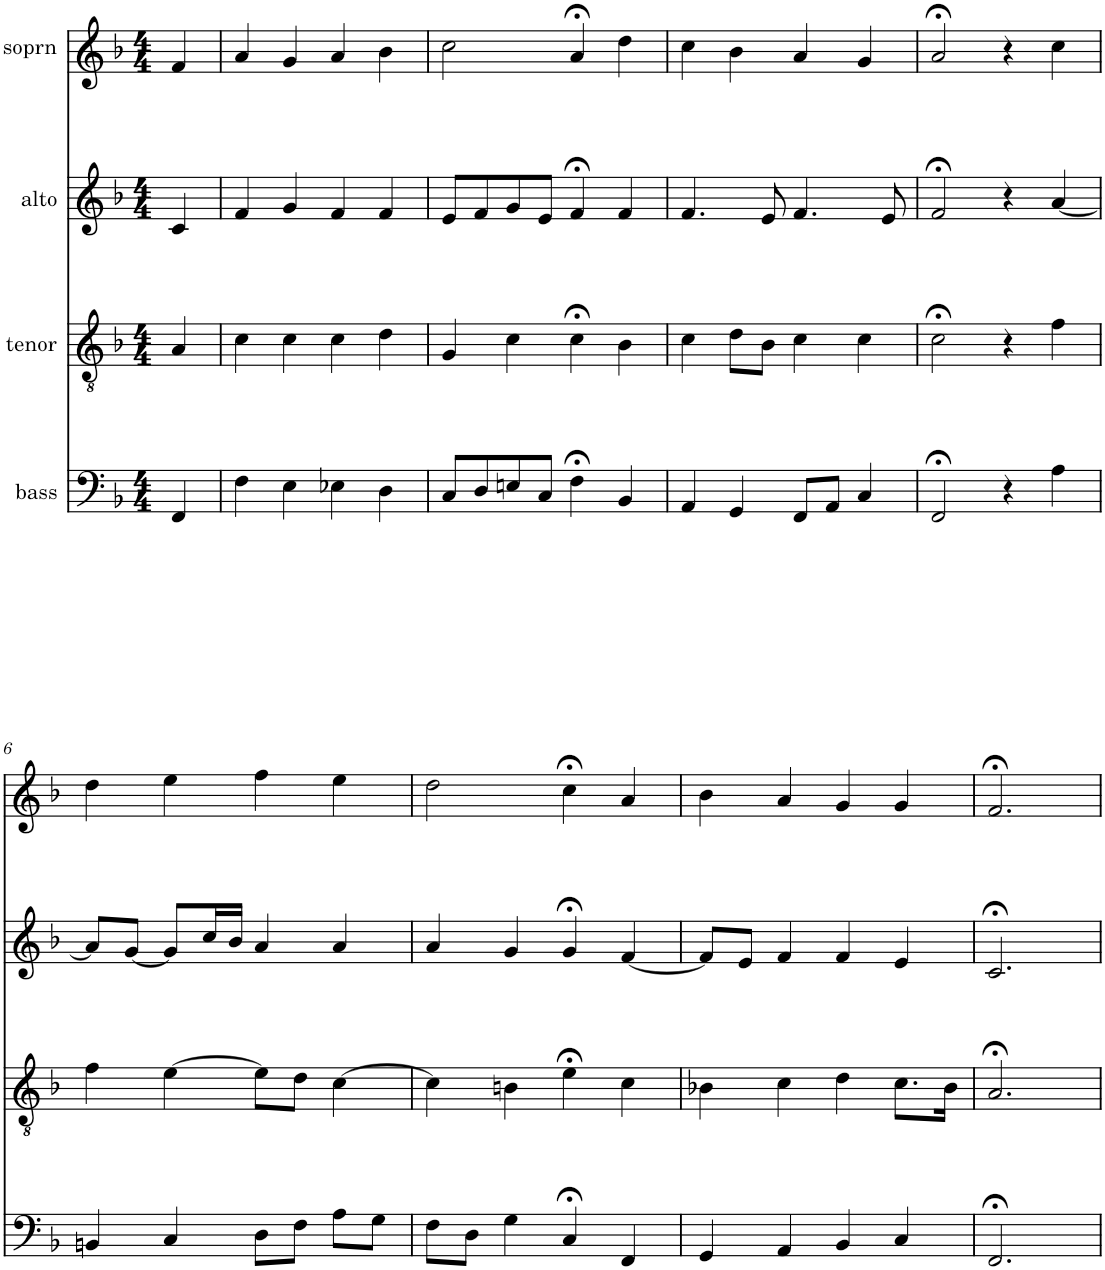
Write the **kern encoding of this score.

**kern	**kern	**kern	**kern
*part4	*part3	*part2	*part1
*staff4	*staff3	*staff2	*staff1
*I"bass	*I"tenor	*I"alto	*I"soprn
*clefF4	*clefGv2	*clefG2	*clefG2
*k[b-]	*k[b-]	*k[b-]	*k[b-]
*F:	*F:	*F:	*F:
*M4/4	*M4/4	*M4/4	*M4/4
=1	=1	=1	=1
4FF/	4A/	4c/	4f/
=2	=2	=2	=2
4F\	4c\	4f/	4a/
4E\	4c\	4g/	4g/
4E-X\	4c\	4f/	4a/
4D\	4d\	4f/	4b-\
=3	=3	=3	=3
8C/L	4G/	8e/L	2cc\
8D/	.	8f/	.
8En/	4c\	8g/	.
8C/J	.	8e/J	.
4F;<\	4c;<\	4f;</	4a;</
4BB-/	4B-\	4f/	4dd\
=4	=4	=4	=4
4AA/	4c\	4.f/	4cc\
4GG/	8d\L	.	4b-\
.	8B-\J	8e/	.
8FF/L	4c\	4.f/	4a/
8AA/J	.	.	.
4C/	4c\	.	4g/
.	.	8e/	.
=5	=5	=5	=5
2FF;</	2c;<\	2f;</	2a;</
4r	4r	4r	4r
4A\	4f\	[4a/	4cc\
!!LO:LB:g=z
=6	=6	=6	=6
4BBn/	4f\	8a/L]	4dd\
.	.	[8g/J	.
4C/	[4e\	8g/L]	4ee\
.	.	16cc/L	.
.	.	16b-/JJ	.
8D\L	8e\L]	4a/	4ff\
8F\J	8d\J	.	.
8A\L	[4c\	4a/	4ee\
8G\J	.	.	.
=7	=7	=7	=7
8F\L	4c\]	4a/	2dd\
8D\J	.	.	.
4G\	4Bn\	4g/	.
4C;</	4e;<\	4g;</	4cc;<\
4FF/	4c\	[4f/	4a/
=8	=8	=8	=8
4GG/	4B-X\	8f/L]	4b-\
.	.	8e/J	.
4AA/	4c\	4f/	4a/
4BB-/	4d\	4f/	4g/
4C/	8.c\L	4e/	4g/
.	16B-\Jk	.	.
=9	=9	=9	=9
2.FF;</	2.A;</	2.c;</	2.f;</
=	=	=	=
*-	*-	*-	*-
